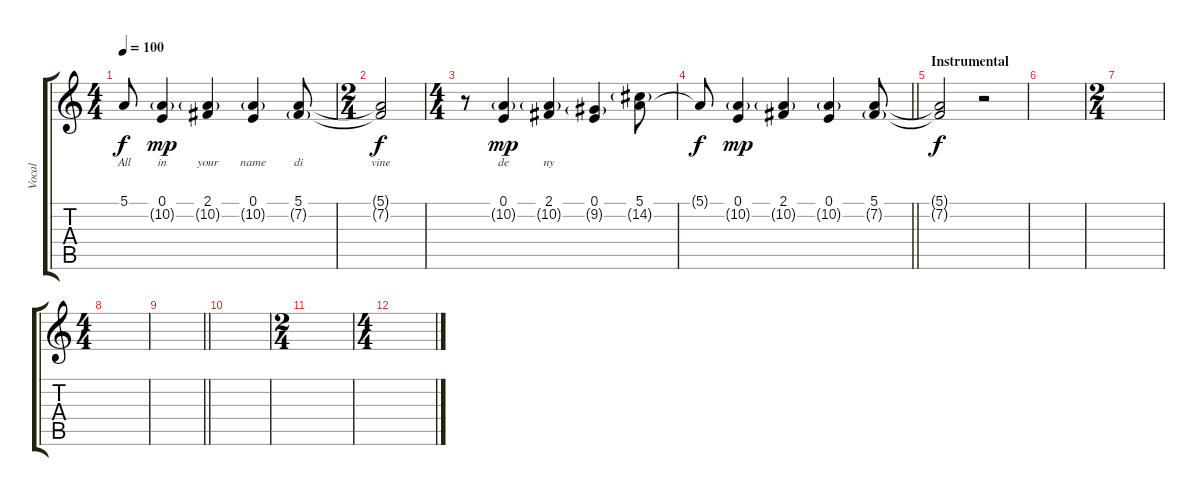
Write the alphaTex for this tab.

\track ("Vocal" "Vocal") {instrument acousticgrandpiano}
\staff {score tabs}
\tuning (E4 B3 G3 D3 A2 E2) {hide}
\ts (4 4)
\tempo 100
\clef g2
\ks c
5.1{t}.8{lyrics (0 "All") lyrics (1 "") lyrics (2 "") lyrics (3 "") lyrics (4 "") dy f} (0.1 10.2{g}).4{lyrics (0 "in") lyrics (1 "") lyrics (2 "") lyrics (3 "") lyrics (4 "") dy mp} (2.1 10.2{g}).4{lyrics (0 "your") lyrics (1 "") lyrics (2 "") lyrics (3 "") lyrics (4 "")} (0.1 10.2{g}).4{lyrics (0 "name") lyrics (1 "") lyrics (2 "") lyrics (3 "") lyrics (4 "")} (5.1 7.2{g}).8{lyrics (0 "di") lyrics (1 "") lyrics (2 "") lyrics (3 "") lyrics (4 "")} |
\ts (2 4)
(5.1{t} 7.2{t}).2{lyrics (0 "vine") lyrics (1 "") lyrics (2 "") lyrics (3 "") lyrics (4 "") dy f} |
\ts (4 4)
r.8 (0.1 10.2{g}).4{lyrics (0 "de") lyrics (1 "") lyrics (2 "") lyrics (3 "") lyrics (4 "") dy mp} (2.1 10.2{g}).4{lyrics (0 "ny") lyrics (1 "") lyrics (2 "") lyrics (3 "") lyrics (4 "")} (0.1 9.2{g}).4 (5.1 14.2{g}).8 |
\barLineRight lightlight
5.1{t}.8{dy f} (0.1 10.2{g}).4{dy mp} (2.1 10.2{g}).4 (0.1 10.2{g}).4 (5.1 7.2{g}).8 |
\section ("" "Instrumental")
(5.1{t} 7.2{t}).2{dy f} r.2 |
|
\ts (2 4)
|
\ts (4 4)
|
\barLineRight lightlight
|
|
\ts (2 4)
|
\ts (4 4)
